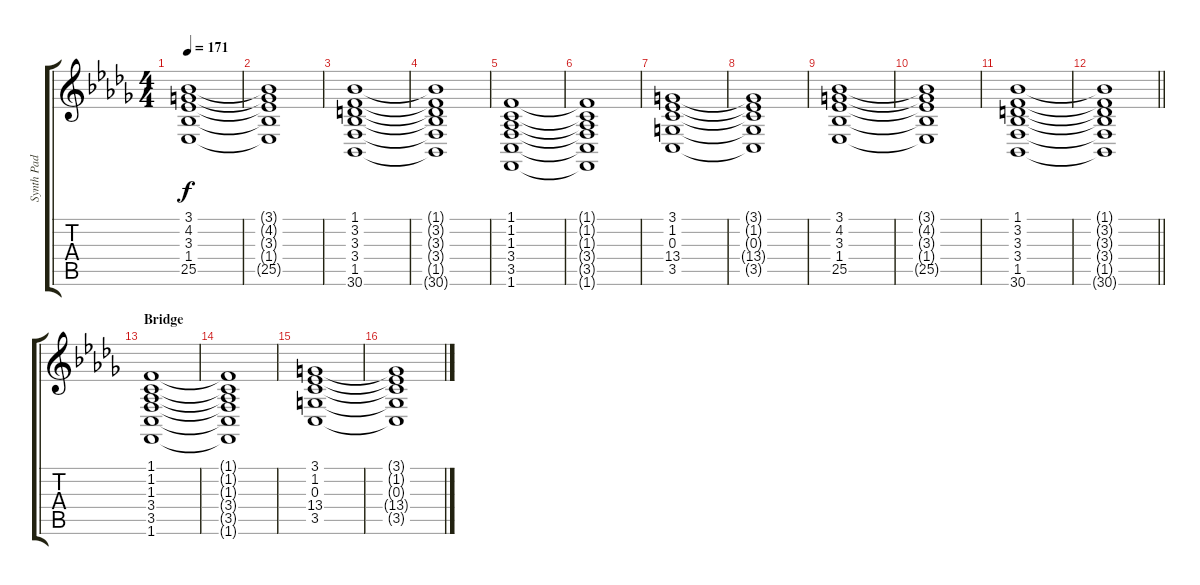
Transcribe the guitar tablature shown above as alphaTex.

\track ("Synth Pad" "Synth Pad") {instrument pad2warm}
\staff {score tabs}
\tuning (E4 B3 G3 D3 A2 E2) {hide}
\ts (4 4)
\tempo 171
\clef g2
\ks db
(3.1 4.2 3.3 1.4 25.5).1{dy f} |
(3.1{t} 4.2{t} 3.3{t} 1.4{t} 25.5{t}).1 |
(1.1 3.2 3.3 3.4 1.5 30.6).1 |
(1.1{t} 3.2{t} 3.3{t} 3.4{t} 1.5{t} 30.6{t}).1 |
(1.1 1.2 1.3 3.4 3.5 1.6).1 |
(1.1{t} 1.2{t} 1.3{t} 3.4{t} 3.5{t} 1.6{t}).1 |
(3.1 1.2 0.3 13.4 3.5).1 |
(3.1{t} 1.2{t} 0.3{t} 13.4{t} 3.5{t}).1 |
(3.1 4.2 3.3 1.4 25.5).1 |
(3.1{t} 4.2{t} 3.3{t} 1.4{t} 25.5{t}).1 |
(1.1 3.2 3.3 3.4 1.5 30.6).1 |
\barLineRight lightlight
(1.1{t} 3.2{t} 3.3{t} 3.4{t} 1.5{t} 30.6{t}).1 |
\section ("" "Bridge")
(1.1 1.2 1.3 3.4 3.5 1.6).1 |
(1.1{t} 1.2{t} 1.3{t} 3.4{t} 3.5{t} 1.6{t}).1 |
(3.1 1.2 0.3 13.4 3.5).1 |
(3.1{t} 1.2{t} 0.3{t} 13.4{t} 3.5{t}).1
